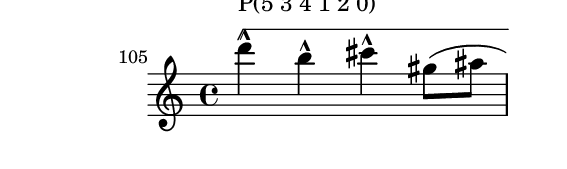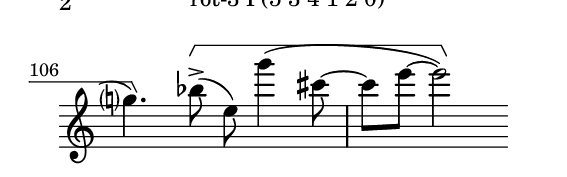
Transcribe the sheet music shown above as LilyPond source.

\version "2.10.33"

\include "../config/lib.ly"

\score {
  \new Staff {
      \time 4/4
      \relative c''' {
        \set Score.currentBarNumber = #105
        \bar ""
        \bracketUp
        \override TextScript #'extra-offset = #'( 0 . 1 )
        %% sujeito do fugato
        %% #s(5 3 4 1 2 0)
        d4-^\startGroup^\markup{P(5 3 4 1 2 0)} b-^ cis-^ gis8( ais
        g?4.)\colcheteC
        %% (rotacionar #s(5 3 4 1 2 0) 3) com expansão de intervalos
        \override TextScript #'extra-offset = #'( 0 . 3 )
        bes8->^\startGroup^\markup{rot-3 P(5 3 4 1 2 0)}( e,8) g'4( cis,8~
        cis e8~ e2)\stopGroup
      }
    }
  \layout {
    \context {
      \Staff \consists "Horizontal_bracket_engraver"
    }
  }
}
\paper {
  paper-width = 9.6\cm
  paper-height = 3\cm
  line-width = 10.5\cm
  top-margin = -.1\cm
  left-margin = -1.2\cm
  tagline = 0
}
